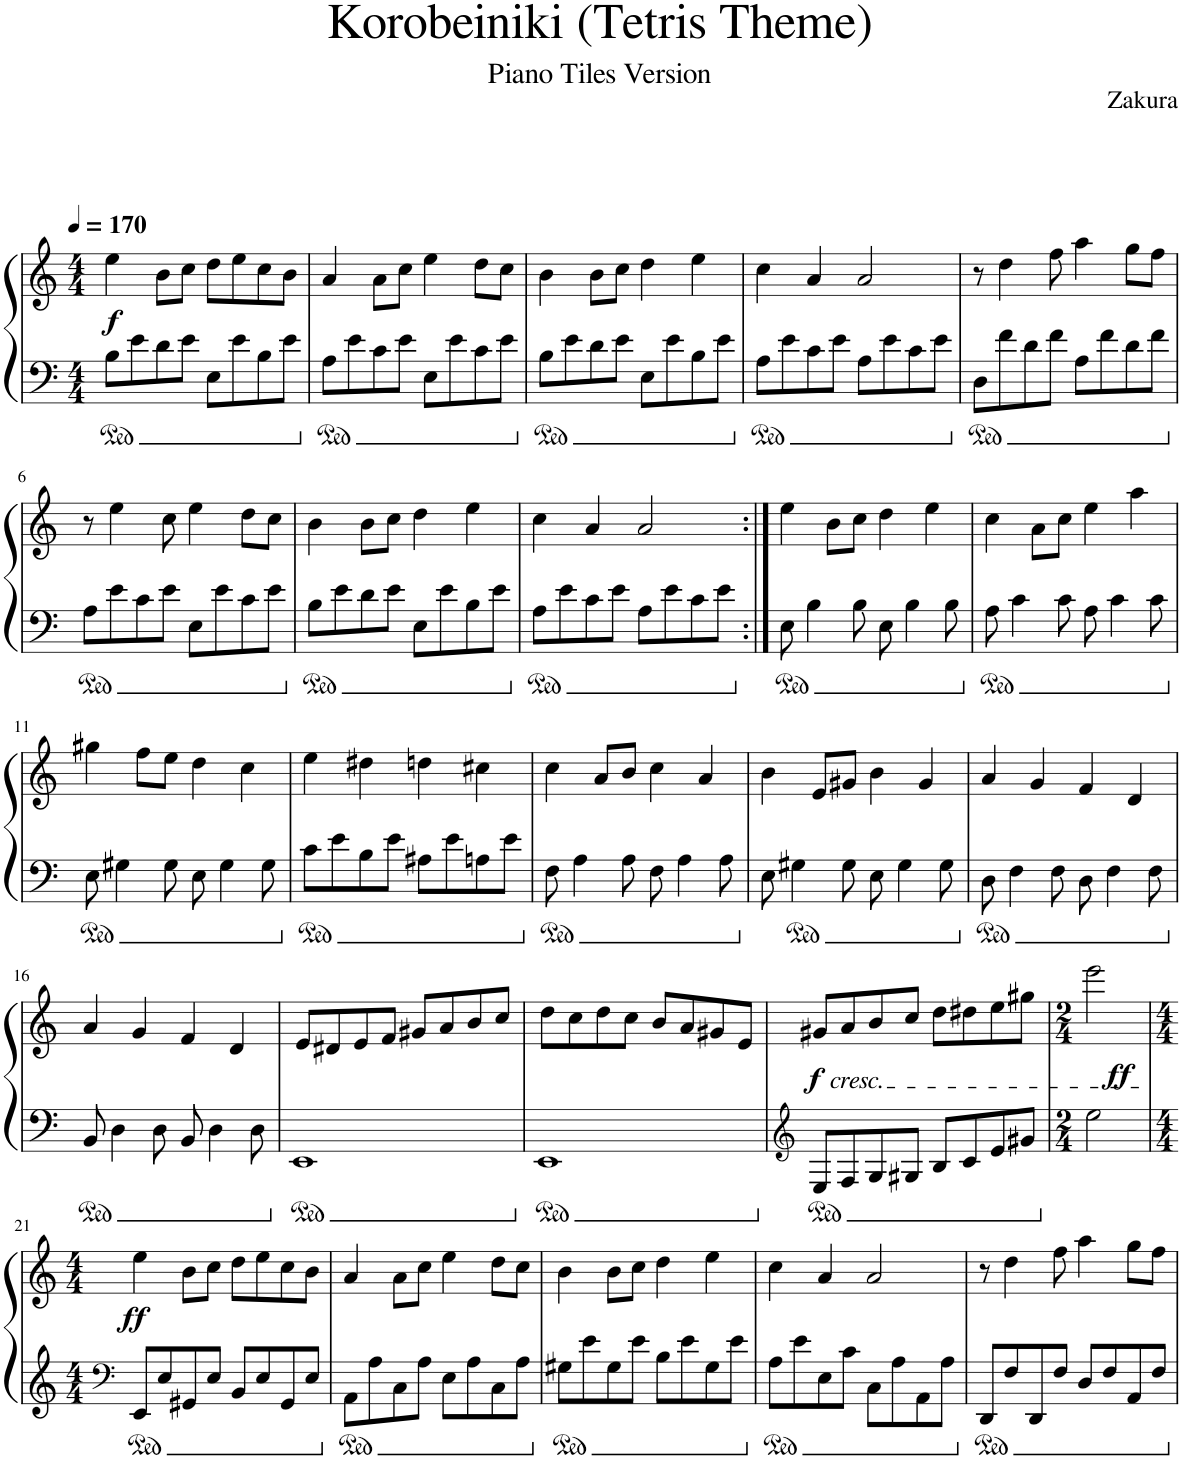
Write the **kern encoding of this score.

**kern	**kern	**dynam
*part1	*part1	*part1
*staff2	*staff1	*staff1/2
*I"Piano	*	*
*I'Pno.	*	*
*clefF4	*clefG2	*
*k[]	*k[]	*
*M4/4	*M4/4	*
*MM170	*MM170	*
=1	=1	=1
!	!	!LO:DY:b
8B\L	4ee\	f
8e\	.	.
8d\	8b\L	.
8e\J	8cc\J	.
8E\L	8dd\L	.
8e\	8ee\	.
8B\	8cc\	.
8e\J	8b\J	.
=2	=2	=2
8A\L	4a/	.
8e\	.	.
8c\	8a\L	.
8e\J	8cc\J	.
8E\L	4ee\	.
8e\	.	.
8c\	8dd\L	.
8e\J	8cc\J	.
=3	=3	=3
8B\L	4b\	.
8e\	.	.
8d\	8b\L	.
8e\J	8cc\J	.
8E\L	4dd\	.
8e\	.	.
8B\	4ee\	.
8e\J	.	.
=4	=4	=4
8A\L	4cc\	.
8e\	.	.
8c\	4a/	.
8e\J	.	.
8A\L	2a/	.
8e\	.	.
8c\	.	.
8e\J	.	.
=5	=5	=5
8D\L	8r	.
8f\	4dd\	.
8d\	.	.
8f\J	8ff\	.
8A\L	4aa\	.
8f\	.	.
8d\	8gg\L	.
8f\J	8ff\J	.
!!LO:LB:g=z
=6	=6	=6
8A\L	8r	.
8e\	4ee\	.
8c\	.	.
8e\J	8cc\	.
8E\L	4ee\	.
8e\	.	.
8c\	8dd\L	.
8e\J	8cc\J	.
=7	=7	=7
8B\L	4b\	.
8e\	.	.
8d\	8b\L	.
8e\J	8cc\J	.
8E\L	4dd\	.
8e\	.	.
8B\	4ee\	.
8e\J	.	.
=8	=8	=8
8A\L	4cc\	.
8e\	.	.
8c\	4a/	.
8e\J	.	.
8A\L	2a/	.
8e\	.	.
8c\	.	.
8e\J	.	.
=9:|!	=9:|!	=9:|!
8E\	4ee\	.
4B\	.	.
.	8b\L	.
8B\	8cc\J	.
8E\	4dd\	.
4B\	.	.
.	4ee\	.
8B\	.	.
=10	=10	=10
8A\	4cc\	.
4c\	.	.
.	8a\L	.
8c\	8cc\J	.
8A\	4ee\	.
4c\	.	.
.	4aa\	.
8c\	.	.
!!LO:LB:g=z
=11	=11	=11
8E\	4gg#X\	.
4G#X\	.	.
.	8ff\L	.
8G#\	8ee\J	.
8E\	4dd\	.
4G#\	.	.
.	4cc\	.
8G#\	.	.
=12	=12	=12
8c\L	4ee\	.
8e\	.	.
8B\	4dd#X\	.
8e\J	.	.
8A#X\L	4ddn\	.
8e\	.	.
8An\	4cc#X\	.
8e\J	.	.
=13	=13	=13
8F\	4cc\	.
4A\	.	.
.	8a/L	.
8A\	8b/J	.
8F\	4cc\	.
4A\	.	.
.	4a/	.
8A\	.	.
=14	=14	=14
8E\	4b\	.
4G#X\	.	.
.	8e/L	.
8G#\	8g#X/J	.
8E\	4b\	.
4G#\	.	.
.	4g#/	.
8G#\	.	.
=15	=15	=15
8D\	4a/	.
4F\	.	.
.	4g/	.
8F\	.	.
8D\	4f/	.
4F\	.	.
.	4d/	.
8F\	.	.
!!LO:LB:g=z
=16	=16	=16
8BB/	4a/	.
4D\	.	.
.	4g/	.
8D\	.	.
8BB/	4f/	.
4D\	.	.
.	4d/	.
8D\	.	.
=17	=17	=17
1EE	8e/L	.
.	8d#X/	.
.	8e/	.
.	8f/J	.
.	8g#X/L	.
.	8a/	.
.	8b/	.
.	8cc/J	.
=18	=18	=18
1EE	8dd\L	.
.	8cc\	.
.	8dd\	.
.	8cc\J	.
.	8b/L	.
.	8a/	.
.	8g#X/	.
.	8e/J	.
=19	=19	=19
*clefG2	*	*
!	!LO:TX:b:i:t=cresc.	!
!	!	!LO:DY:b
8E/L	8g#X/L	f
8F/	8a/	.
8G/	8b/	.
8G#X/J	8cc/J	.
8B/L	8dd\L	.
8c/	8dd#X\	.
8e/	8ee\	.
8g#X/J	8gg#X\J	.
=20	=20	=20
*M2/4	*M2/4	*
!	!	!LO:DY:b
2ee\	2eee\	ff
!!LO:LB:g=z
=21	=21	=21
*clefF4	*	*
*M4/4	*M4/4	*
!	!	!LO:DY:b
8EE/L	4ee\	ff
8E/	.	.
8GG#X/	8b\L	.
8E/J	8cc\J	.
8BB/L	8dd\L	.
8E/	8ee\	.
8GG#/	8cc\	.
8E/J	8b\J	.
=22	=22	=22
8AA\L	4a/	.
8A\	.	.
8C\	8a\L	.
8A\J	8cc\J	.
8E\L	4ee\	.
8A\	.	.
8C\	8dd\L	.
8A\J	8cc\J	.
=23	=23	=23
8G#X\L	4b\	.
8e\	.	.
8G#\	8b\L	.
8e\J	8cc\J	.
8B\L	4dd\	.
8e\	.	.
8G#\	4ee\	.
8e\J	.	.
=24	=24	=24
8A\L	4cc\	.
8e\	.	.
8E\	4a/	.
8c\J	.	.
8C\L	2a/	.
8A\	.	.
8AA\	.	.
8A\J	.	.
=25	=25	=25
8DD/L	8r	.
8F/	4dd\	.
8DD/	.	.
8F/J	8ff\	.
8D/L	4aa\	.
8F/	.	.
8AA/	8gg\L	.
8F/J	8ff\J	.
=	=	=
*-	*-	*-
